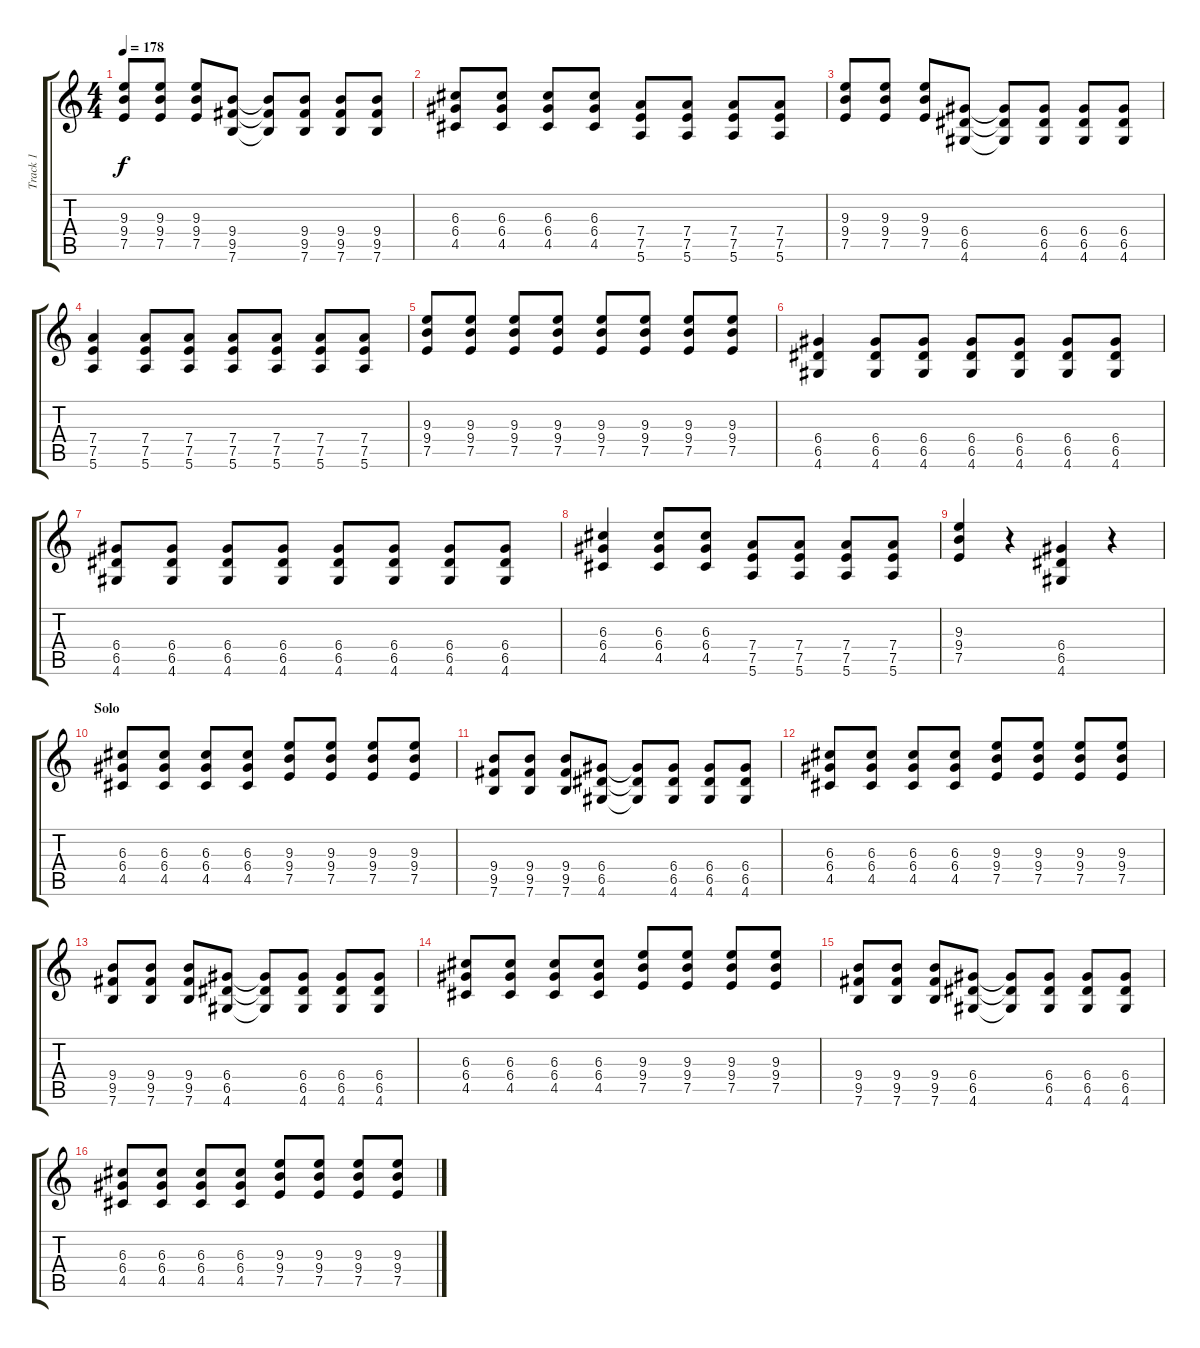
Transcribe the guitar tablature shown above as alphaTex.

\track ("Track 1" "Track 1") {instrument overdrivenguitar}
\staff {score tabs}
\tuning (E4 B3 G3 D3 A2 E2) {hide}
\ts (4 4)
\tempo 178
\clef g2
\ks c
(9.3 9.4 7.5).8{dy f} (9.3 9.4 7.5).8 (9.3 9.4 7.5).8 (9.4 9.5 7.6).8 (9.4{t} 9.5{t} 7.6{t}).8 (9.4 9.5 7.6).8 (9.4 9.5 7.6).8 (9.4 9.5 7.6).8 |
(6.3 6.4 4.5).8 (6.3 6.4 4.5).8 (6.3 6.4 4.5).8 (6.3 6.4 4.5).8 (7.4 7.5 5.6).8 (7.4 7.5 5.6).8 (7.4 7.5 5.6).8 (7.4 7.5 5.6).8 |
(9.3 9.4 7.5).8 (9.3 9.4 7.5).8 (9.3 9.4 7.5).8 (6.4 6.5 4.6).8 (6.4{t} 6.5{t} 4.6{t}).8 (6.4 6.5 4.6).8 (6.4 6.5 4.6).8 (6.4 6.5 4.6).8 |
(7.4 7.5 5.6).4 (7.4 7.5 5.6).8 (7.4 7.5 5.6).8 (7.4 7.5 5.6).8 (7.4 7.5 5.6).8 (7.4 7.5 5.6).8 (7.4 7.5 5.6).8 |
(9.3 9.4 7.5).8 (9.3 9.4 7.5).8 (9.3 9.4 7.5).8 (9.3 9.4 7.5).8 (9.3 9.4 7.5).8 (9.3 9.4 7.5).8 (9.3 9.4 7.5).8 (9.3 9.4 7.5).8 |
(6.4 6.5 4.6).4 (6.4 6.5 4.6).8 (6.4 6.5 4.6).8 (6.4 6.5 4.6).8 (6.4 6.5 4.6).8 (6.4 6.5 4.6).8 (6.4 6.5 4.6).8 |
(6.4 6.5 4.6).8 (6.4 6.5 4.6).8 (6.4 6.5 4.6).8 (6.4 6.5 4.6).8 (6.4 6.5 4.6).8 (6.4 6.5 4.6).8 (6.4 6.5 4.6).8 (6.4 6.5 4.6).8 |
(6.3 6.4 4.5).4 (6.3 6.4 4.5).8 (6.3 6.4 4.5).8 (7.4 7.5 5.6).8 (7.4 7.5 5.6).8 (7.4 7.5 5.6).8 (7.4 7.5 5.6).8 |
(9.3 9.4 7.5).4 r.4 (6.4 6.5 4.6).4 r.4 |
\section ("" "Solo")
(6.3 6.4 4.5).8 (6.3 6.4 4.5).8 (6.3 6.4 4.5).8 (6.3 6.4 4.5).8 (9.3 9.4 7.5).8 (9.3 9.4 7.5).8 (9.3 9.4 7.5).8 (9.3 9.4 7.5).8 |
(9.4 9.5 7.6).8 (9.4 9.5 7.6).8 (9.4 9.5 7.6).8 (6.4 6.5 4.6).8 (6.4{t} 6.5{t} 4.6{t}).8 (6.4 6.5 4.6).8 (6.4 6.5 4.6).8 (6.4 6.5 4.6).8 |
(6.3 6.4 4.5).8 (6.3 6.4 4.5).8 (6.3 6.4 4.5).8 (6.3 6.4 4.5).8 (9.3 9.4 7.5).8 (9.3 9.4 7.5).8 (9.3 9.4 7.5).8 (9.3 9.4 7.5).8 |
(9.4 9.5 7.6).8 (9.4 9.5 7.6).8 (9.4 9.5 7.6).8 (6.4 6.5 4.6).8 (6.4{t} 6.5{t} 4.6{t}).8 (6.4 6.5 4.6).8 (6.4 6.5 4.6).8 (6.4 6.5 4.6).8 |
(6.3 6.4 4.5).8 (6.3 6.4 4.5).8 (6.3 6.4 4.5).8 (6.3 6.4 4.5).8 (9.3 9.4 7.5).8 (9.3 9.4 7.5).8 (9.3 9.4 7.5).8 (9.3 9.4 7.5).8 |
(9.4 9.5 7.6).8 (9.4 9.5 7.6).8 (9.4 9.5 7.6).8 (6.4 6.5 4.6).8 (6.4{t} 6.5{t} 4.6{t}).8 (6.4 6.5 4.6).8 (6.4 6.5 4.6).8 (6.4 6.5 4.6).8 |
(6.3 6.4 4.5).8 (6.3 6.4 4.5).8 (6.3 6.4 4.5).8 (6.3 6.4 4.5).8 (9.3 9.4 7.5).8 (9.3 9.4 7.5).8 (9.3 9.4 7.5).8 (9.3 9.4 7.5).8
